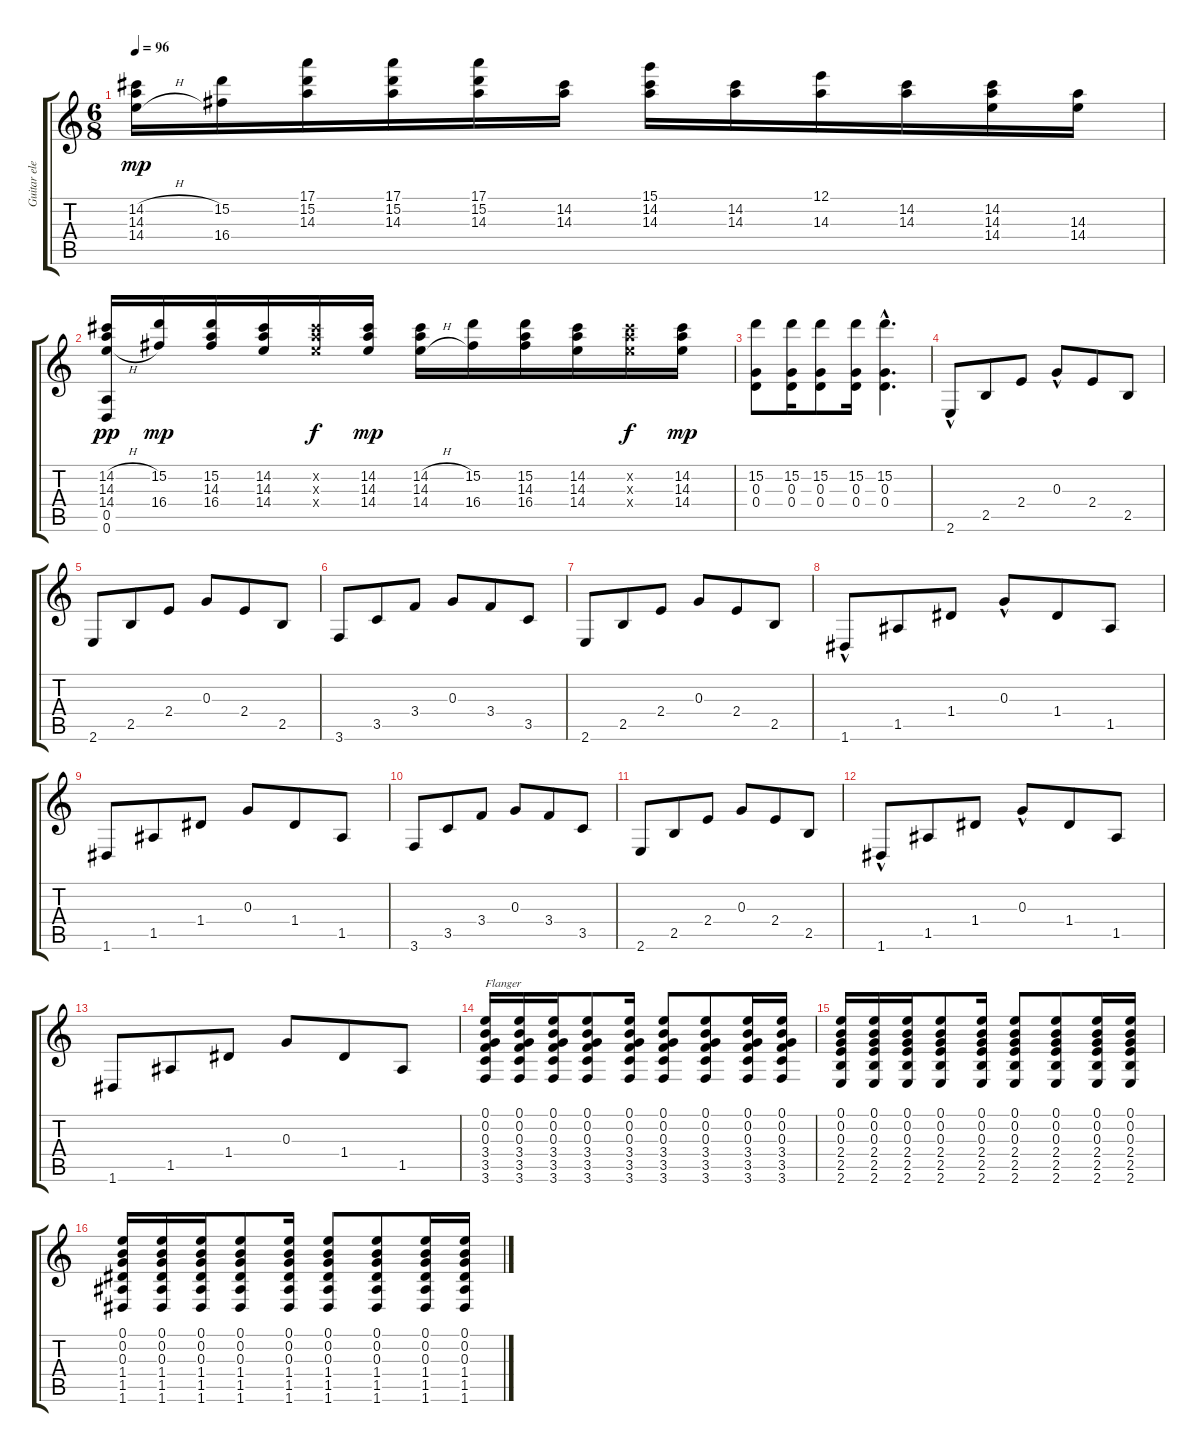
\track ("Guitar elec 2" "Guitar ele") {instrument electricguitarclean}
\staff {score tabs}
\tuning (E4 B3 G3 D3 A2 D2) {hide}
\ts (6 8)
\tempo 96
\clef g2
\ks c
(14.2{h} 14.3 14.4{h}).16{dy mp} (15.2 16.4).16 (17.1 15.2 14.3).16 (17.1 15.2 14.3).16 (17.1 15.2 14.3).16 (14.2 14.3).16 (15.1 14.2 14.3).16 (14.2 14.3).16 (12.1 14.3).16 (14.2 14.3).16 (14.2 14.3 14.4).16 (14.3 14.4).16 |
(14.2{h} 14.3 14.4{h} 0.5 0.6).16{dy pp} (15.2 16.4).16{dy mp} (15.2 14.3 16.4).16 (14.2 14.3 14.4).16 (14.2{x} 14.3{x} 14.4{x}).16{dy f} (14.2 14.3 14.4).16{dy mp} (14.2{h} 14.3 14.4{h}).16 (15.2 16.4).16 (15.2 14.3 16.4).16 (14.2 14.3 14.4).16 (14.2{x} 14.3{x} 14.4{x}).16{dy f} (14.2 14.3 14.4).16{dy mp} |
(15.2 0.3 0.4).8 (15.2 0.3 0.4).16 (15.2 0.3 0.4).8 (15.2 0.3 0.4).16 (15.2{hac} 0.3{hac} 0.4{hac}).4{d} |
2.6{hac}.8 2.5.8 2.4.8 0.3{hac}.8 2.4.8 2.5.8 |
2.6.8 2.5.8 2.4.8 0.3.8 2.4.8 2.5.8 |
3.6.8 3.5.8 3.4.8 0.3.8 3.4.8 3.5.8 |
2.6.8 2.5.8 2.4.8 0.3.8 2.4.8 2.5.8 |
1.6{hac}.8 1.5.8 1.4.8 0.3{hac}.8 1.4.8 1.5.8 |
1.6.8 1.5.8 1.4.8 0.3.8 1.4.8 1.5.8 |
3.6.8 3.5.8 3.4.8 0.3.8 3.4.8 3.5.8 |
2.6.8 2.5.8 2.4.8 0.3.8 2.4.8 2.5.8 |
1.6{hac}.8 1.5.8 1.4.8 0.3{hac}.8 1.4.8 1.5.8 |
1.6.8 1.5.8 1.4.8 0.3.8 1.4.8 1.5.8 |
(0.1 0.2 0.3 3.4 3.5 3.6).16{txt "Flanger"} (0.1 0.2 0.3 3.4 3.5 3.6).16 (0.1 0.2 0.3 3.4 3.5 3.6).16 (0.1 0.2 0.3 3.4 3.5 3.6).8 (0.1 0.2 0.3 3.4 3.5 3.6).16 (0.1 0.2 0.3 3.4 3.5 3.6).8 (0.1 0.2 0.3 3.4 3.5 3.6).8 (0.1 0.2 0.3 3.4 3.5 3.6).16 (0.1 0.2 0.3 3.4 3.5 3.6).16 |
(0.1 0.2 0.3 2.4 2.5 2.6).16 (0.1 0.2 0.3 2.4 2.5 2.6).16 (0.1 0.2 0.3 2.4 2.5 2.6).16 (0.1 0.2 0.3 2.4 2.5 2.6).8 (0.1 0.2 0.3 2.4 2.5 2.6).16 (0.1 0.2 0.3 2.4 2.5 2.6).8 (0.1 0.2 0.3 2.4 2.5 2.6).8 (0.1 0.2 0.3 2.4 2.5 2.6).16 (0.1 0.2 0.3 2.4 2.5 2.6).16 |
(0.1 0.2 0.3 1.4 1.5 1.6).16 (0.1 0.2 0.3 1.4 1.5 1.6).16 (0.1 0.2 0.3 1.4 1.5 1.6).16 (0.1 0.2 0.3 1.4 1.5 1.6).8 (0.1 0.2 0.3 1.4 1.5 1.6).16 (0.1 0.2 0.3 1.4 1.5 1.6).8 (0.1 0.2 0.3 1.4 1.5 1.6).8 (0.1 0.2 0.3 1.4 1.5 1.6).16 (0.1 0.2 0.3 1.4 1.5 1.6).16
